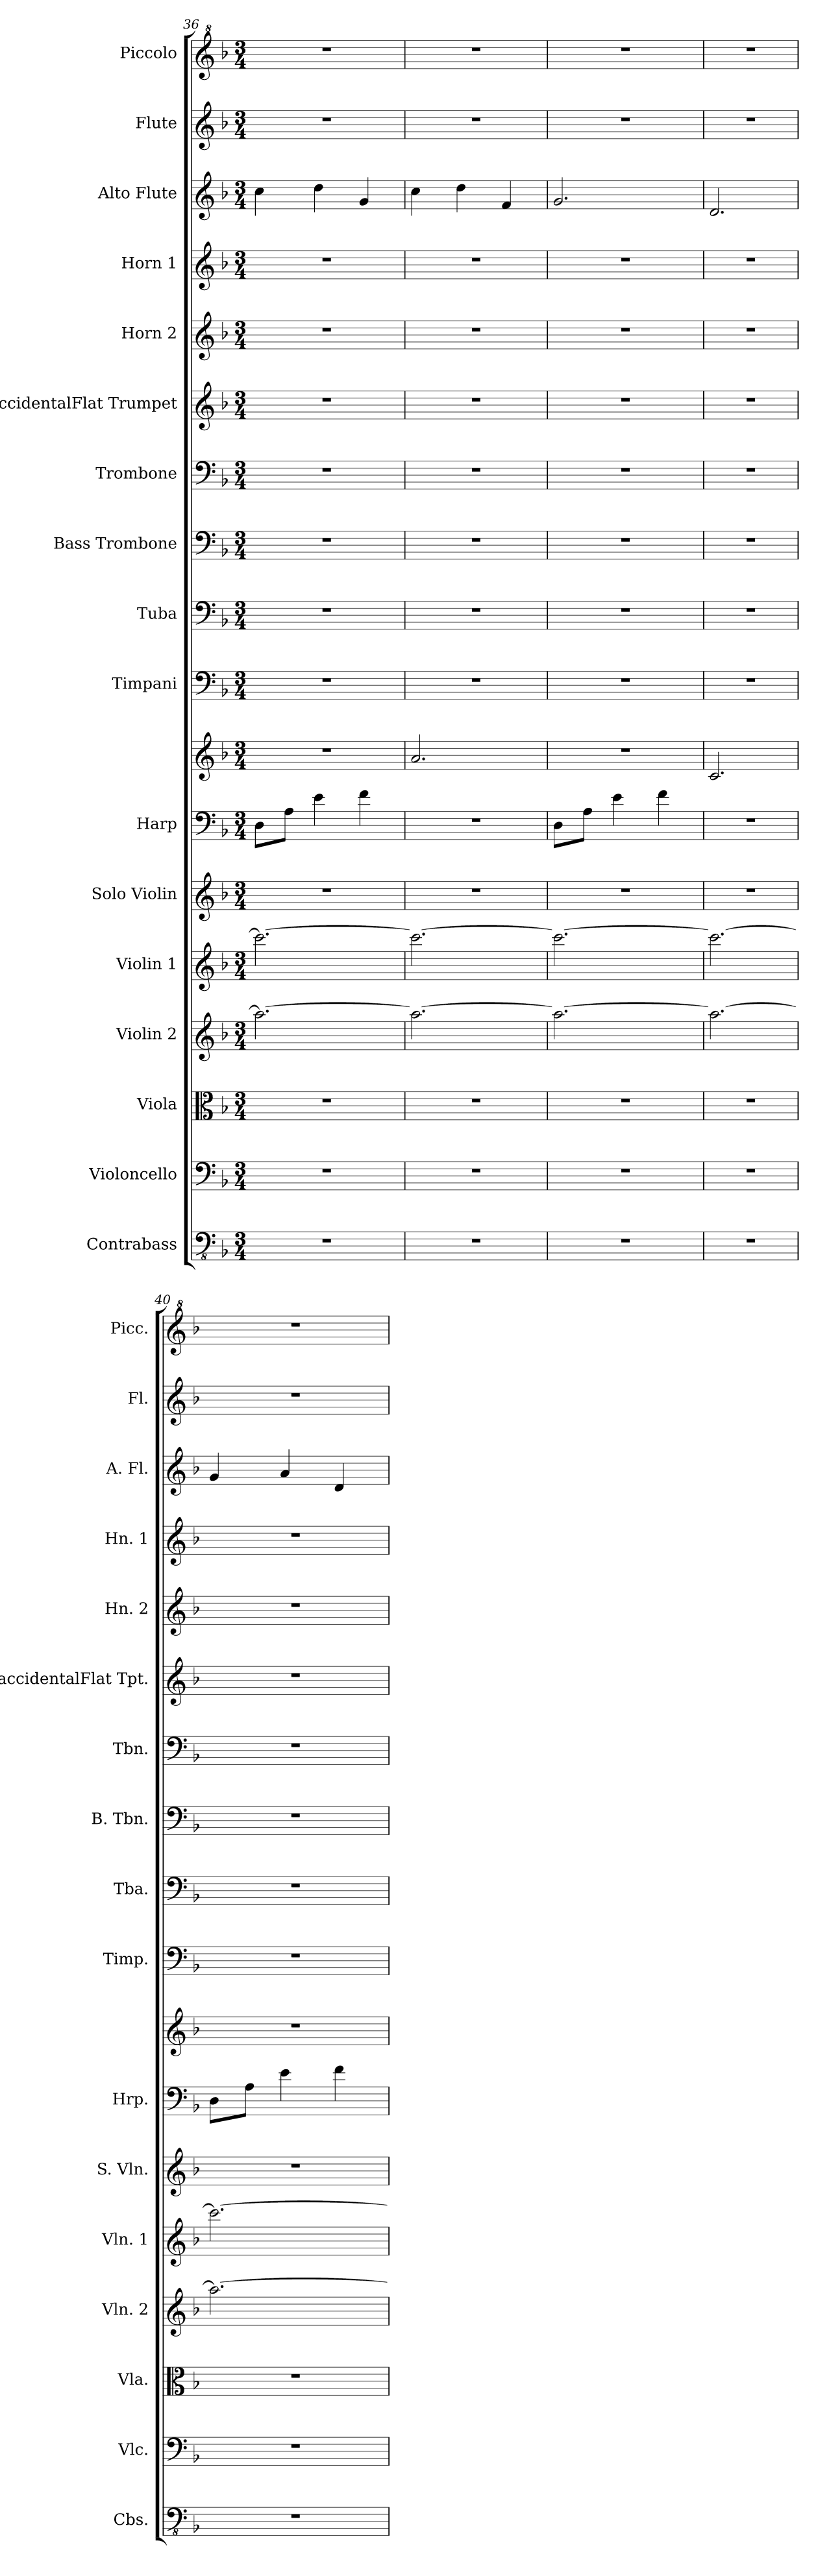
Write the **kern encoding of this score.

**kern	**kern	**kern	**kern	**kern	**kern	**kern	**kern	**kern	**kern	**kern	**kern	**kern	**kern	**kern	**kern	**kern	**kern
*part17	*part16	*part15	*part14	*part13	*part12	*part11	*part11	*part10	*part9	*part8	*part7	*part6	*part5	*part4	*part3	*part2	*part1
*staff18	*staff17	*staff16	*staff15	*staff14	*staff13	*staff12	*staff11	*staff10	*staff9	*staff8	*staff7	*staff6	*staff5	*staff4	*staff3	*staff2	*staff1
*I"Contrabass	*I"Violoncello	*I"Viola	*I"Violin 2	*I"Violin 1	*I"Solo Violin	*I"Harp	*	*I"Timpani	*I"Tuba	*I"Bass Trombone	*I"Trombone	*I"BaccidentalFlat Trumpet	*I"Horn 2	*I"Horn 1	*I"Alto Flute	*I"Flute	*I"Piccolo
*I'Cbs.	*I'Vlc.	*I'Vla.	*I'Vln. 2	*I'Vln. 1	*I'S. Vln.	*I'Hrp.	*	*I'Timp.	*I'Tba.	*I'B. Tbn.	*I'Tbn.	*I'BaccidentalFlat Tpt.	*I'Hn. 2	*I'Hn. 1	*I'A. Fl.	*I'Fl.	*I'Picc.
*clefFv4	*clefF4	*clefC3	*clefG2	*clefG2	*clefG2	*clefF4	*clefG2	*clefF4	*clefF4	*clefF4	*clefF4	*clefG2	*clefG2	*clefG2	*clefG2	*clefG2	*clefG^2
*	*	*	*	*	*	*	*	*	*	*	*	*ITrd1c2	*ITrd4c7	*ITrd4c7	*ITrd3c5	*	*ITrd-7c-12
*k[b-]	*k[b-]	*k[b-]	*k[b-]	*k[b-]	*k[b-]	*k[b-]	*k[b-]	*k[b-]	*k[b-]	*k[b-]	*k[b-]	*k[b-e-a-]	*k[b-e-]	*k[b-e-]	*k[]	*k[b-]	*k[b-]
*M3/4	*M3/4	*M3/4	*M3/4	*M3/4	*M3/4	*M3/4	*M3/4	*M3/4	*M3/4	*M3/4	*M3/4	*M3/4	*M3/4	*M3/4	*M3/4	*M3/4	*M3/4
=36	=36	=36	=36	=36	=36	=36	=36	=36	=36	=36	=36	=36	=36	=36	=36	=36	=36
2.r	2.r	2.r	2.aa\_	2.ccc\_	2.r	8D\L	2.r	2.r	2.r	2.r	2.r	2.r	2.r	2.r	4g\	2.r	2.r
.	.	.	.	.	.	8A\J	.	.	.	.	.	.	.	.	.	.	.
.	.	.	.	.	.	4e\	.	.	.	.	.	.	.	.	4a\	.	.
.	.	.	.	.	.	4f\	.	.	.	.	.	.	.	.	4d/	.	.
=37	=37	=37	=37	=37	=37	=37	=37	=37	=37	=37	=37	=37	=37	=37	=37	=37	=37
2.r	2.r	2.r	2.aa\_	2.ccc\_	2.r	2.r	2.a/	2.r	2.r	2.r	2.r	2.r	2.r	2.r	4g\	2.r	2.r
.	.	.	.	.	.	.	.	.	.	.	.	.	.	.	4a\	.	.
.	.	.	.	.	.	.	.	.	.	.	.	.	.	.	4c/	.	.
=38	=38	=38	=38	=38	=38	=38	=38	=38	=38	=38	=38	=38	=38	=38	=38	=38	=38
2.r	2.r	2.r	2.aa\_	2.ccc\_	2.r	8D\L	2.r	2.r	2.r	2.r	2.r	2.r	2.r	2.r	2.d/	2.r	2.r
.	.	.	.	.	.	8A\J	.	.	.	.	.	.	.	.	.	.	.
.	.	.	.	.	.	4e\	.	.	.	.	.	.	.	.	.	.	.
.	.	.	.	.	.	4f\	.	.	.	.	.	.	.	.	.	.	.
=39	=39	=39	=39	=39	=39	=39	=39	=39	=39	=39	=39	=39	=39	=39	=39	=39	=39
2.r	2.r	2.r	2.aa\_	2.ccc\_	2.r	2.r	2.c/	2.r	2.r	2.r	2.r	2.r	2.r	2.r	2.A/	2.r	2.r
=40	=40	=40	=40	=40	=40	=40	=40	=40	=40	=40	=40	=40	=40	=40	=40	=40	=40
2.r	2.r	2.r	2.aa\_	2.ccc\_	2.r	8D\L	2.r	2.r	2.r	2.r	2.r	2.r	2.r	2.r	4d/	2.r	2.r
.	.	.	.	.	.	8A\J	.	.	.	.	.	.	.	.	.	.	.
.	.	.	.	.	.	4e\	.	.	.	.	.	.	.	.	4e/	.	.
.	.	.	.	.	.	4f\	.	.	.	.	.	.	.	.	4A/	.	.
=	=	=	=	=	=	=	=	=	=	=	=	=	=	=	=	=	=
*-	*-	*-	*-	*-	*-	*-	*-	*-	*-	*-	*-	*-	*-	*-	*-	*-	*-
